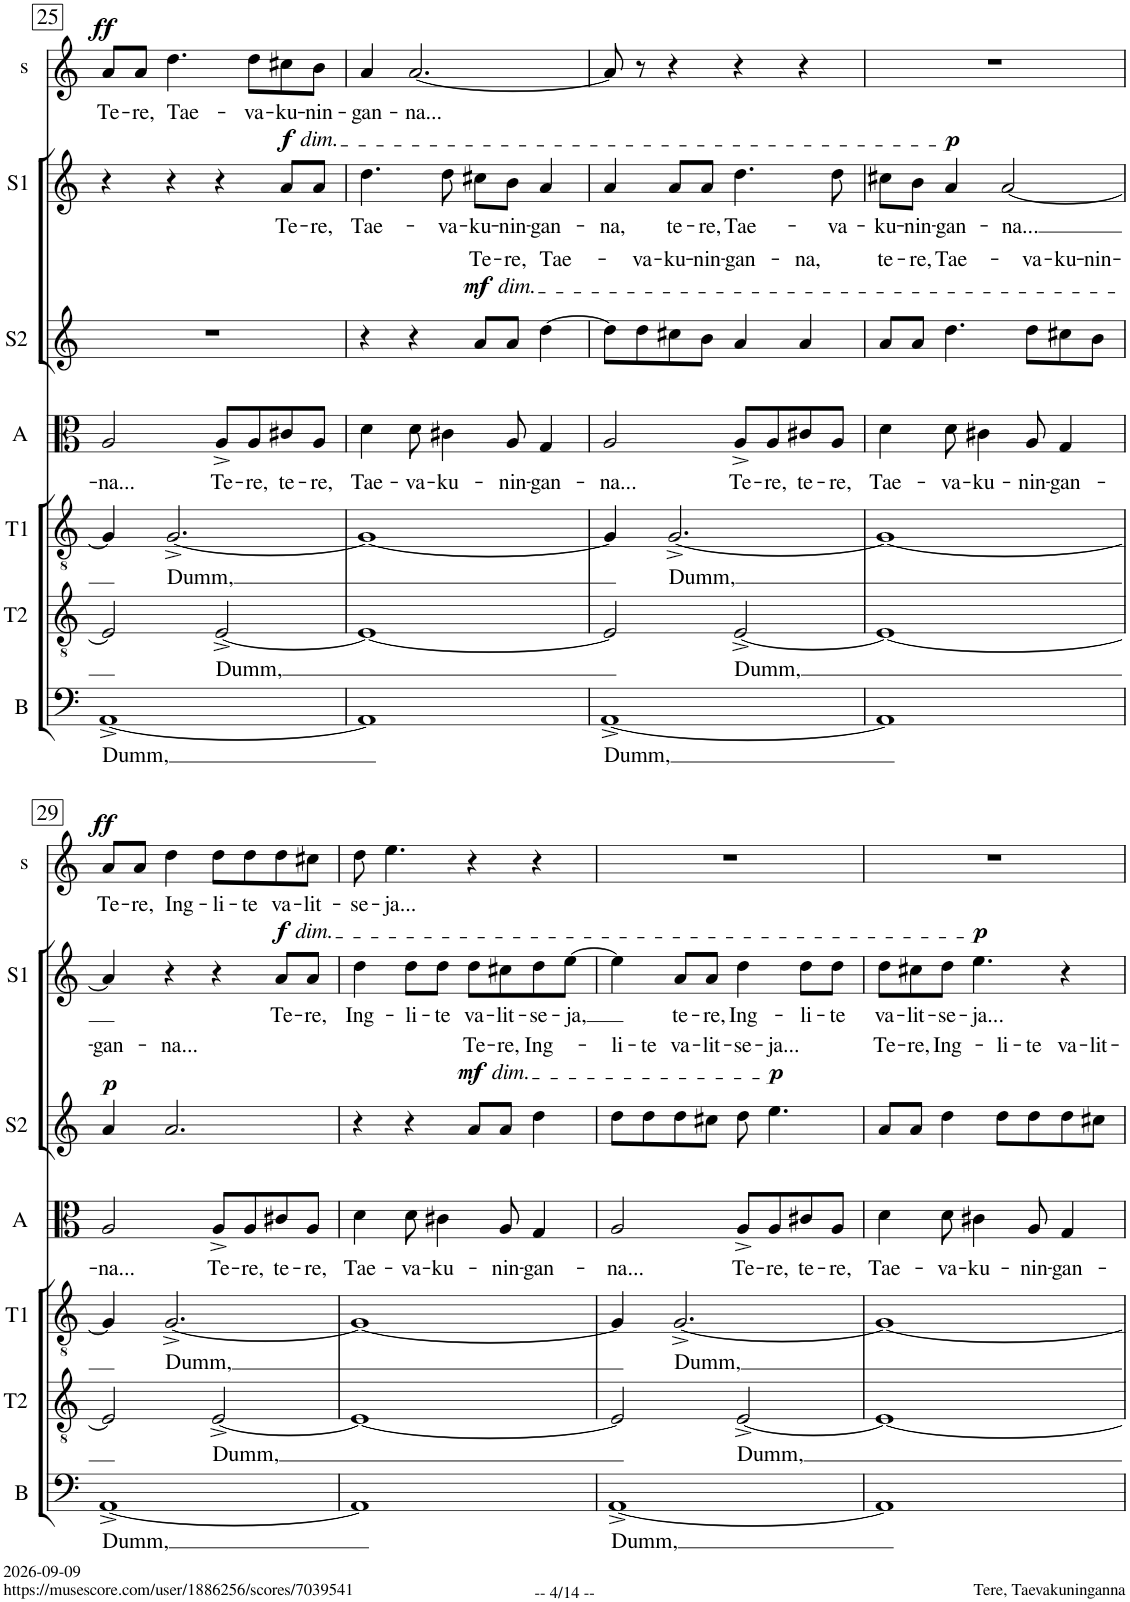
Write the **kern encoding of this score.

**kern	**text	**kern	**text	**kern	**text	**kern	**text	**kern	**text	**dynam	**kern	**text	**dynam	**kern	**text	**dynam
*part7	*part7	*part6	*part6	*part5	*part5	*part4	*part4	*part3	*part3	*part3	*part2	*part2	*part2	*part1	*part1	*part1
*staff7	*staff7	*staff6	*staff6	*staff5	*staff5	*staff4	*staff4	*staff3	*staff3	*staff3	*staff2	*staff2	*staff2	*staff1	*staff1	*staff1
*I"Bass	*	*I"Tenor II	*	*I"Tenor I	*	*I"Alto	*	*I"Soprano II	*	*	*I"Soprano I	*	*	*I"Solo	*	*
*I'B	*	*I'T2	*	*I'T1	*	*I'A	*	*I'S2	*	*	*I'S1	*	*	*I's	*	*
!!LO:PB:g=z
*clefF4	*	*clefGv2	*	*clefGv2	*	*clefC3	*	*clefG2	*	*	*clefG2	*	*	*clefG2	*	*
*	*	*	*	*	*	*Trd1c2	*	*	*	*	*	*	*	*	*	*
*k[]	*	*k[]	*	*k[]	*	*k[]	*	*k[]	*	*	*k[]	*	*	*k[]	*	*
*M4/4	*	*M4/4	*	*M4/4	*	*M4/4	*	*M4/4	*	*	*M4/4	*	*	*M4/4	*	*
=25	=25	=25	=25	=25	=25	=25	=25	=25	=25	=25	=25	=25	=25	=25	=25	=25
!	!LO:LY:b	!	!	!	!	!	!LO:LY:b	!	!	!	!	!	!	!	!LO:LY:b	!LO:DY:a
[1AA^	Dumm,	2E/]	.	4G/]	.	2A/	-na...	1r	.	.	4r	.	.	8a/L	Te-	ff
!	!	!	!	!	!	!	!	!	!	!	!	!	!	!	!LO:LY:b	!
.	.	.	.	.	.	.	.	.	.	.	.	.	.	8a/J	-re,	.
!	!	!	!	!	!LO:LY:b	!	!	!	!	!	!	!	!	!	!LO:LY:b	!
.	.	.	.	[2.G^/	Dumm,	.	.	.	.	.	4r	.	.	4.dd\	Tae-	.
!	!	!	!LO:LY:b	!	!	!	!LO:LY:b	!	!	!	!	!	!	!	!	!
.	.	[2E^/	Dumm,	.	.	8A^/L	Te-	.	.	.	4r	.	.	.	.	.
!	!	!	!	!	!	!	!LO:LY:b	!	!	!	!	!	!	!	!LO:LY:b	!
.	.	.	.	.	.	8A/	-re,	.	.	.	.	.	.	8dd\L	-va-	.
!	!	!	!	!	!	!	!	!	!	!	!LO:TX:a:i:t=dim.	!	!	!	!	!
!	!	!	!	!	!	!	!LO:LY:b	!	!	!	!	!LO:LY:b	!LO:DY:a	!	!LO:LY:b	!
.	.	.	.	.	.	8c#X/	te-	.	.	.	8a/L	Te-	f	8cc#X\	-ku-	.
!	!	!	!	!	!	!	!LO:LY:b	!	!	!	!	!LO:LY:b	!	!	!LO:LY:b	!
.	.	.	.	.	.	8A/J	-re,	.	.	.	8a/J	-re,	.	8b\J	-nin-	.
=26	=26	=26	=26	=26	=26	=26	=26	=26	=26	=26	=26	=26	=26	=26	=26	=26
!	!	!	!	!	!	!	!LO:LY:b	!	!	!	!	!LO:LY:b	!	!	!LO:LY:b	!
1AA]	.	1E_	.	1G_	.	4d\	Tae-	4r	.	.	4.dd\	Tae-	.	4a/	-gan-	.
!	!	!	!	!	!	!	!LO:LY:b	!	!	!	!	!	!	!	!LO:LY:b	!
.	.	.	.	.	.	8d\	-va-	4r	.	.	.	.	.	[2.a/	-na...	.
!	!	!	!	!	!	!	!LO:LY:b	!	!	!	!	!LO:LY:b	!	!	!	!
.	.	.	.	.	.	4c#X\	-ku-	.	.	.	8dd\	-va-	.	.	.	.
!	!	!	!	!	!	!	!	!LO:TX:a:i:t=dim.	!	!	!	!	!	!	!	!
!	!	!	!	!	!	!	!	!	!LO:LY:a	!LO:DY:a	!	!LO:LY:b	!	!	!	!
.	.	.	.	.	.	.	.	8a/L	Te-	mf	8cc#X\L	-ku-	.	.	.	.
!	!	!	!	!	!	!	!LO:LY:b	!	!LO:LY:a	!	!	!LO:LY:b	!	!	!	!
.	.	.	.	.	.	8A/	-nin-	8a/J	-re,	.	8b\J	-nin-	.	.	.	.
!	!	!	!	!	!	!	!LO:LY:b	!	!LO:LY:a	!	!	!LO:LY:b	!	!	!	!
.	.	.	.	.	.	4G/	-gan-	[4dd\	Tae-	.	4a/	-gan-	.	.	.	.
=27	=27	=27	=27	=27	=27	=27	=27	=27	=27	=27	=27	=27	=27	=27	=27	=27
!	!LO:LY:b	!	!	!	!	!	!LO:LY:b	!	!	!	!	!LO:LY:b	!	!	!	!
[1AA^	Dumm,	2E/]	.	4G/]	.	2A/	-na...	8dd\L]	.	.	4a/	-na,	.	8a/]	.	.
!	!	!	!	!	!	!	!	!	!LO:LY:a	!	!	!	!	!	!	!
.	.	.	.	.	.	.	.	8dd\	-va-	.	.	.	.	8r	.	.
!	!	!	!	!	!LO:LY:b	!	!	!	!LO:LY:a	!	!	!LO:LY:b	!	!	!	!
.	.	.	.	[2.G^/	Dumm,	.	.	8cc#X\	-ku-	.	8a/L	te-	.	4r	.	.
!	!	!	!	!	!	!	!	!	!LO:LY:a	!	!	!LO:LY:b	!	!	!	!
.	.	.	.	.	.	.	.	8b\J	-nin-	.	8a/J	-re,	.	.	.	.
!	!	!	!LO:LY:b	!	!	!	!LO:LY:b	!	!LO:LY:a	!	!	!LO:LY:b	!	!	!	!
.	.	[2E^/	Dumm,	.	.	8A^/L	Te-	4a/	-gan-	.	4.dd\	Tae-	.	4r	.	.
!	!	!	!	!	!	!	!LO:LY:b	!	!	!	!	!	!	!	!	!
.	.	.	.	.	.	8A/	-re,	.	.	.	.	.	.	.	.	.
!	!	!	!	!	!	!	!LO:LY:b	!	!LO:LY:a	!	!	!	!	!	!	!
.	.	.	.	.	.	8c#X/	te-	4a/	-na,	.	.	.	.	4r	.	.
!	!	!	!	!	!	!	!LO:LY:b	!	!	!	!	!LO:LY:b	!	!	!	!
.	.	.	.	.	.	8A/J	-re,	.	.	.	8dd\	-va-	.	.	.	.
=28	=28	=28	=28	=28	=28	=28	=28	=28	=28	=28	=28	=28	=28	=28	=28	=28
!	!	!	!	!	!	!	!LO:LY:b	!	!LO:LY:a	!	!	!LO:LY:b	!	!	!	!
1AA]	.	1E_	.	1G_	.	4d\	Tae-	8a/L	te-	.	8cc#X\L	-ku-	.	1r	.	.
!	!	!	!	!	!	!	!	!	!LO:LY:a	!	!	!LO:LY:b	!	!	!	!
.	.	.	.	.	.	.	.	8a/J	-re,	.	8b\J	-nin-	.	.	.	.
!	!	!	!	!	!	!	!LO:LY:b	!	!LO:LY:a	!	!	!LO:LY:b	!LO:DY:a	!	!	!
.	.	.	.	.	.	8d\	-va-	4.dd\	Tae-	.	4a/	-gan-	p	.	.	.
!	!	!	!	!	!	!	!LO:LY:b	!	!	!	!	!	!	!	!	!
.	.	.	.	.	.	4c#X\	-ku-	.	.	.	.	.	.	.	.	.
!	!	!	!	!	!	!	!	!	!	!	!	!LO:LY:b	!	!	!	!
.	.	.	.	.	.	.	.	.	.	.	[2a/	-na...	.	.	.	.
!	!	!	!	!	!	!	!LO:LY:b	!	!LO:LY:a	!	!	!	!	!	!	!
.	.	.	.	.	.	8A/	-nin-	8dd\L	-va-	.	.	.	.	.	.	.
!	!	!	!	!	!	!	!LO:LY:b	!	!LO:LY:a	!	!	!	!	!	!	!
.	.	.	.	.	.	4G/	-gan-	8cc#X\	-ku-	.	.	.	.	.	.	.
!	!	!	!	!	!	!	!	!	!LO:LY:a	!	!	!	!	!	!	!
.	.	.	.	.	.	.	.	8b\J	-nin-	.	.	.	.	.	.	.
!!LO:LB:g=z
=29	=29	=29	=29	=29	=29	=29	=29	=29	=29	=29	=29	=29	=29	=29	=29	=29
!	!LO:LY:b	!	!	!	!	!	!LO:LY:b	!	!LO:LY:a	!LO:DY:a	!	!	!	!	!LO:LY:b	!LO:DY:a
[1AA^	Dumm,	2E/]	.	4G/]	.	2A/	-na...	4a/	-gan-	p	4a/]	.	.	8a/L	Te-	ff
!	!	!	!	!	!	!	!	!	!	!	!	!	!	!	!LO:LY:b	!
.	.	.	.	.	.	.	.	.	.	.	.	.	.	8a/J	-re,	.
!	!	!	!	!	!LO:LY:b	!	!	!	!LO:LY:a	!	!	!	!	!	!LO:LY:b	!
.	.	.	.	[2.G^/	Dumm,	.	.	2.a/	-na...	.	4r	.	.	4dd\	Ing-	.
!	!	!	!LO:LY:b	!	!	!	!LO:LY:b	!	!	!	!	!	!	!	!LO:LY:b	!
.	.	[2E^/	Dumm,	.	.	8A^/L	Te-	.	.	.	4r	.	.	8dd\L	-li-	.
!	!	!	!	!	!	!	!LO:LY:b	!	!	!	!	!	!	!	!LO:LY:b	!
.	.	.	.	.	.	8A/	-re,	.	.	.	.	.	.	8dd\	-te	.
!	!	!	!	!	!	!	!	!	!	!	!LO:TX:a:i:t=dim.	!	!	!	!	!
!	!	!	!	!	!	!	!LO:LY:b	!	!	!	!	!LO:LY:b	!LO:DY:a	!	!LO:LY:b	!
.	.	.	.	.	.	8c#X/	te-	.	.	.	8a/L	Te-	f	8dd\	va-	.
!	!	!	!	!	!	!	!LO:LY:b	!	!	!	!	!LO:LY:b	!	!	!LO:LY:b	!
.	.	.	.	.	.	8A/J	-re,	.	.	.	8a/J	-re,	.	8cc#X\J	-lit-	.
=30	=30	=30	=30	=30	=30	=30	=30	=30	=30	=30	=30	=30	=30	=30	=30	=30
!	!	!	!	!	!	!	!LO:LY:b	!	!	!	!	!LO:LY:b	!	!	!LO:LY:b	!
1AA]	.	1E_	.	1G_	.	4d\	Tae-	4r	.	.	4dd\	Ing-	.	8dd\	-se-	.
!	!	!	!	!	!	!	!	!	!	!	!	!	!	!	!LO:LY:b	!
.	.	.	.	.	.	.	.	.	.	.	.	.	.	4.ee\	-ja...	.
!	!	!	!	!	!	!	!LO:LY:b	!	!	!	!	!LO:LY:b	!	!	!	!
.	.	.	.	.	.	8d\	-va-	4r	.	.	8dd\L	-li-	.	.	.	.
!	!	!	!	!	!	!	!LO:LY:b	!	!	!	!	!LO:LY:b	!	!	!	!
.	.	.	.	.	.	4c#X\	-ku-	.	.	.	8dd\J	-te	.	.	.	.
!	!	!	!	!	!	!	!	!LO:TX:a:i:t=dim.	!	!	!	!	!	!	!	!
!	!	!	!	!	!	!	!	!	!LO:LY:a	!LO:DY:a	!	!LO:LY:b	!	!	!	!
.	.	.	.	.	.	.	.	8a/L	Te-	mf	8dd\L	va-	.	4r	.	.
!	!	!	!	!	!	!	!LO:LY:b	!	!LO:LY:a	!	!	!LO:LY:b	!	!	!	!
.	.	.	.	.	.	8A/	-nin-	8a/J	-re,	.	8cc#X\	-lit-	.	.	.	.
!	!	!	!	!	!	!	!LO:LY:b	!	!LO:LY:a	!	!	!LO:LY:b	!	!	!	!
.	.	.	.	.	.	4G/	-gan-	4dd\	Ing-	.	8dd\	-se-	.	4r	.	.
!	!	!	!	!	!	!	!	!	!	!	!	!LO:LY:b	!	!	!	!
.	.	.	.	.	.	.	.	.	.	.	[8ee\J	-ja,	.	.	.	.
=31	=31	=31	=31	=31	=31	=31	=31	=31	=31	=31	=31	=31	=31	=31	=31	=31
!	!LO:LY:b	!	!	!	!	!	!LO:LY:b	!	!LO:LY:a	!	!	!	!	!	!	!
[1AA^	Dumm,	2E/]	.	4G/]	.	2A/	-na...	8dd\L	-li-	.	4ee\]	.	.	1r	.	.
!	!	!	!	!	!	!	!	!	!LO:LY:a	!	!	!	!	!	!	!
.	.	.	.	.	.	.	.	8dd\	-te	.	.	.	.	.	.	.
!	!	!	!	!	!LO:LY:b	!	!	!	!LO:LY:a	!	!	!LO:LY:b	!	!	!	!
.	.	.	.	[2.G^/	Dumm,	.	.	8dd\	va-	.	8a/L	te-	.	.	.	.
!	!	!	!	!	!	!	!	!	!LO:LY:a	!	!	!LO:LY:b	!	!	!	!
.	.	.	.	.	.	.	.	8cc#X\J	-lit-	.	8a/J	-re,	.	.	.	.
!	!	!	!LO:LY:b	!	!	!	!LO:LY:b	!	!LO:LY:a	!	!	!LO:LY:b	!	!	!	!
.	.	[2E^/	Dumm,	.	.	8A^/L	Te-	8dd\	-se-	.	4dd\	Ing-	.	.	.	.
!	!	!	!	!	!	!	!LO:LY:b	!	!LO:LY:a	!LO:DY:a	!	!	!	!	!	!
.	.	.	.	.	.	8A/	-re,	4.ee\	-ja...	p	.	.	.	.	.	.
!	!	!	!	!	!	!	!LO:LY:b	!	!	!	!	!LO:LY:b	!	!	!	!
.	.	.	.	.	.	8c#X/	te-	.	.	.	8dd\L	-li-	.	.	.	.
!	!	!	!	!	!	!	!LO:LY:b	!	!	!	!	!LO:LY:b	!	!	!	!
.	.	.	.	.	.	8A/J	-re,	.	.	.	8dd\J	-te	.	.	.	.
=32	=32	=32	=32	=32	=32	=32	=32	=32	=32	=32	=32	=32	=32	=32	=32	=32
!	!	!	!	!	!	!	!LO:LY:b	!	!LO:LY:a	!	!	!LO:LY:b	!	!	!	!
1AA]	.	1E_	.	1G_	.	4d\	Tae-	8a/L	Te-	.	8dd\L	va-	.	1r	.	.
!	!	!	!	!	!	!	!	!	!LO:LY:a	!	!	!LO:LY:b	!	!	!	!
.	.	.	.	.	.	.	.	8a/J	-re,	.	8cc#X\	-lit-	.	.	.	.
!	!	!	!	!	!	!	!LO:LY:b	!	!LO:LY:a	!	!	!LO:LY:b	!	!	!	!
.	.	.	.	.	.	8d\	-va-	4dd\	Ing-	.	8dd\J	-se-	.	.	.	.
!	!	!	!	!	!	!	!LO:LY:b	!	!	!	!	!LO:LY:b	!LO:DY:a	!	!	!
.	.	.	.	.	.	4c#X\	-ku-	.	.	.	4.ee\	-ja...	p	.	.	.
!	!	!	!	!	!	!	!	!	!LO:LY:a	!	!	!	!	!	!	!
.	.	.	.	.	.	.	.	8dd\L	-li-	.	.	.	.	.	.	.
!	!	!	!	!	!	!	!LO:LY:b	!	!LO:LY:a	!	!	!	!	!	!	!
.	.	.	.	.	.	8A/	-nin-	8dd\	-te	.	.	.	.	.	.	.
!	!	!	!	!	!	!	!LO:LY:b	!	!LO:LY:a	!	!	!	!	!	!	!
.	.	.	.	.	.	4G/	-gan-	8dd\	va-	.	4r	.	.	.	.	.
!	!	!	!	!	!	!	!	!	!LO:LY:a	!	!	!	!	!	!	!
.	.	.	.	.	.	.	.	8cc#X\J	-lit-	.	.	.	.	.	.	.
=	=	=	=	=	=	=	=	=	=	=	=	=	=	=	=	=
*-	*-	*-	*-	*-	*-	*-	*-	*-	*-	*-	*-	*-	*-	*-	*-	*-
